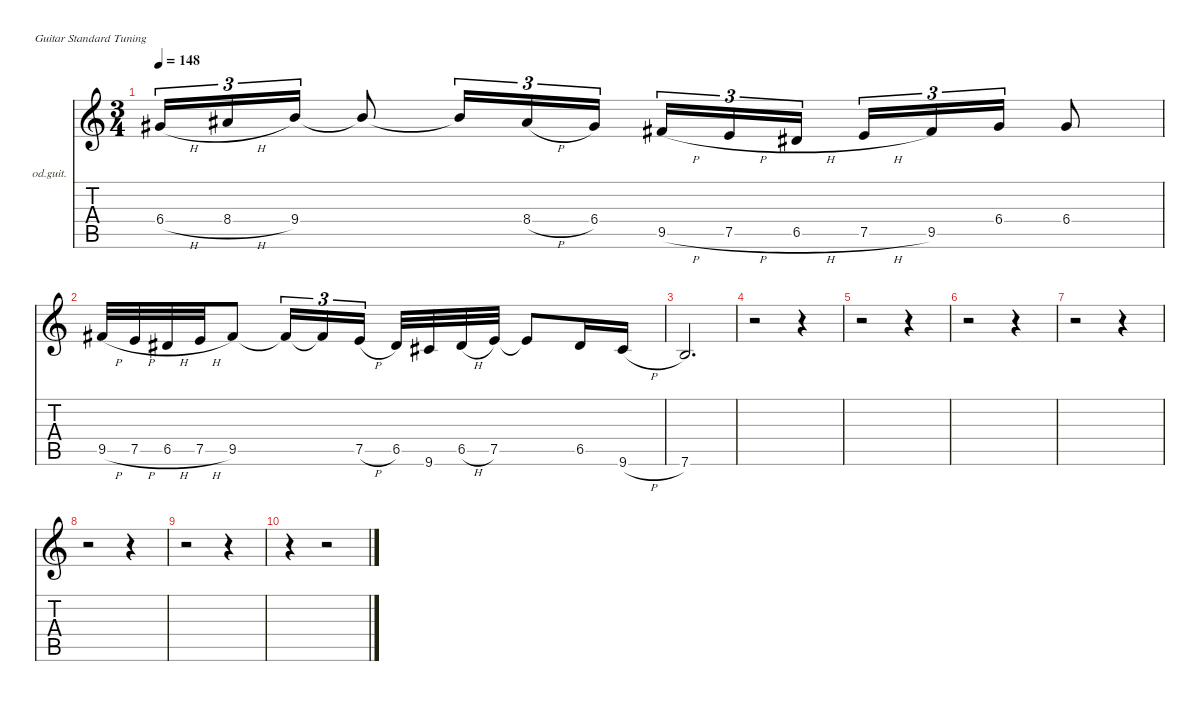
\defaultSystemsLayout 4
\hideDynamics
\bracketExtendMode nobrackets
\firstSystemTrackNameOrientation horizontal
\otherSystemsTrackNameOrientation horizontal
\track ("Solo" "od.guit.") {instrument overdrivenguitar}
\staff {score tabs}
\tuning (E4 B3 G3 D3 A2 E2)
\ts (3 4)
\tempo 148
\clef g2
\ks c
6.4{h acc #}.16{tu (3 2) dy f beam Up} 8.4{h acc #}.16{tu (3 2) beam Up} 9.4.16{tu (3 2) beam Up} 9.4{t}.8{beam Up} 9.4{t}.16{tu (3 2) beam Up} 8.4{h acc #}.16{tu (3 2) beam Up} 6.4{acc #}.16{tu (3 2) beam Up} 9.5{h acc #}.16{tu (3 2) beam Up} 7.5{h}.16{tu (3 2) beam Up} 6.5{h acc #}.16{tu (3 2) beam Up} 7.5{h}.16{tu (3 2) beam Up} 9.5{acc #}.16{tu (3 2) beam Up} 6.4{acc #}.16{tu (3 2) beam Up} 6.4{acc #}.8{beam Up} |
9.5{h acc #}.32{beam Up} 7.5{h}.32{beam Up} 6.5{h acc #}.32{beam Up} 7.5{h}.32{beam Up} 9.5{acc #}.8{beam Up} 9.5{t acc #}.16{tu (3 2) beam Up} 9.5{t acc #}.16{tu (3 2) beam Up} 7.5{h}.16{tu (3 2) beam Up} 6.5{acc #}.32{beam Up} 9.6{acc #}.32{beam Up} 6.5{h acc #}.32{beam Up} 7.5.32{beam Up} 7.5{t}.8{beam Up} 6.5{acc #}.16{beam Up} 9.6{h acc #}.16{beam Up} |
7.6.2{d beam Up} |
r.2{beam Down} r.4{beam Down} |
r.2{beam Down} r.4{beam Down} |
r.2{beam Down} r.4{beam Down} |
r.2{beam Down} r.4{beam Down} |
r.2{beam Down} r.4{beam Down} |
r.2{beam Down} r.4{beam Down} |
r.4{beam Down} r.2{beam Down}
